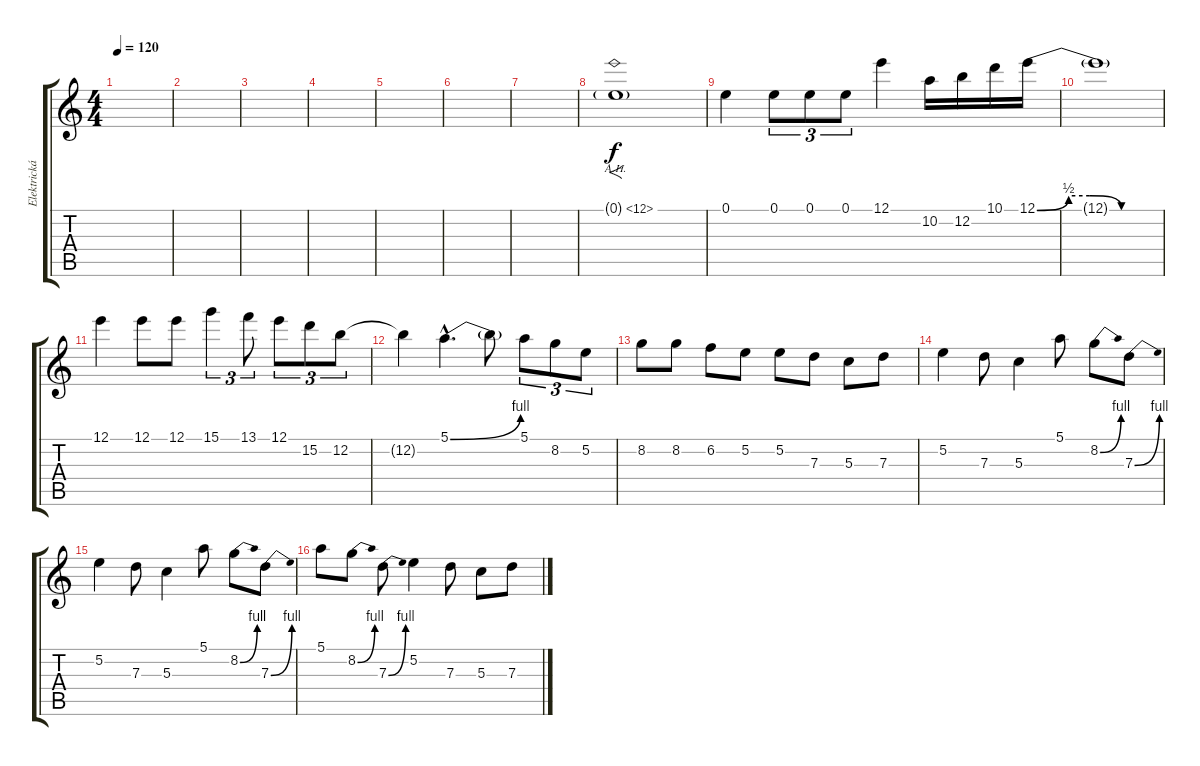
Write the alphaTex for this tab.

\track ("Elektrická kytara" "Elektrická") {instrument electricguitarclean}
\staff {score tabs}
\tuning (E4 B3 G3 D3 A2 E2) {hide}
\ts (4 4)
\tempo 120
\clef g2
\ks c
|
|
|
|
|
|
|
0.1{ah 12 g}.1{f} |
0.1.4 0.1.8{tu (3 2)} 0.1.8{tu (3 2)} 0.1.8{tu (3 2)} 12.1.4 10.2.16 12.2.16 10.1.16 12.1{be (custom 0 0 15 2 25 2 40 0 60 0)}.16 |
12.1{t}.1 |
12.1.4 12.1.8 12.1.8 15.1.4{tu (3 2)} 13.1.8{tu (3 2)} 12.1.8{tu (3 2)} 15.2.8{tu (3 2)} 12.2.8{tu (3 2)} |
12.2{t}.4 5.1{be (bend 0 0 60 4) hac}.4{d} 5.1{t}.8 5.1.8{tu (3 2)} 8.2.8{tu (3 2)} 5.2.8{tu (3 2)} |
8.2.8 8.2.8 6.2.8 5.2.8 5.2.8 7.3.8 5.3.8 7.3.8 |
5.2.4 7.3.8 5.3.4 5.1.8 8.2{be (bend 0 0 60 4)}.8 7.3{be (bend 0 0 60 4)}.8 |
5.2.4 7.3.8 5.3.4 5.1.8 8.2{be (bend 0 0 60 4)}.8 7.3{be (bend 0 0 60 4)}.8 |
5.1.8 8.2{be (bend 0 0 60 4)}.8 7.3{be (bend 0 0 60 4)}.8 5.2.4 7.3.8 5.3.8 7.3.8
